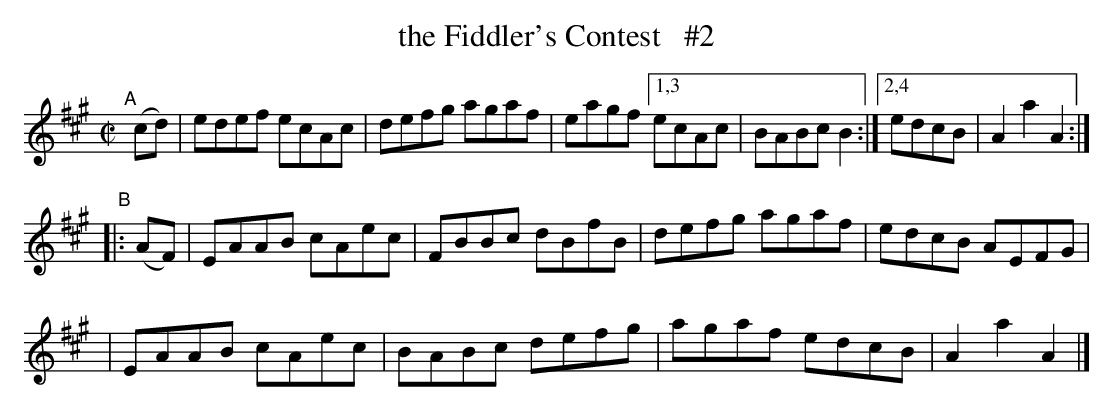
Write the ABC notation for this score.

X:1
T: the Fiddler's Contest   #2
M: C|
L: 1/8
K: A
"^A"[|](cd) \
| edef ecAc | defg agaf | eagf [1,3 ecAc | BABc B2 :|[2,4 edcB | A2a2A2 :|
"^B"|: (AF) \
| EAAB cAec | FBBc dBfB | defg agaf | edcB AEFG |
| EAAB cAec | BABc defg | agaf edcB | A2a2A2 |]
